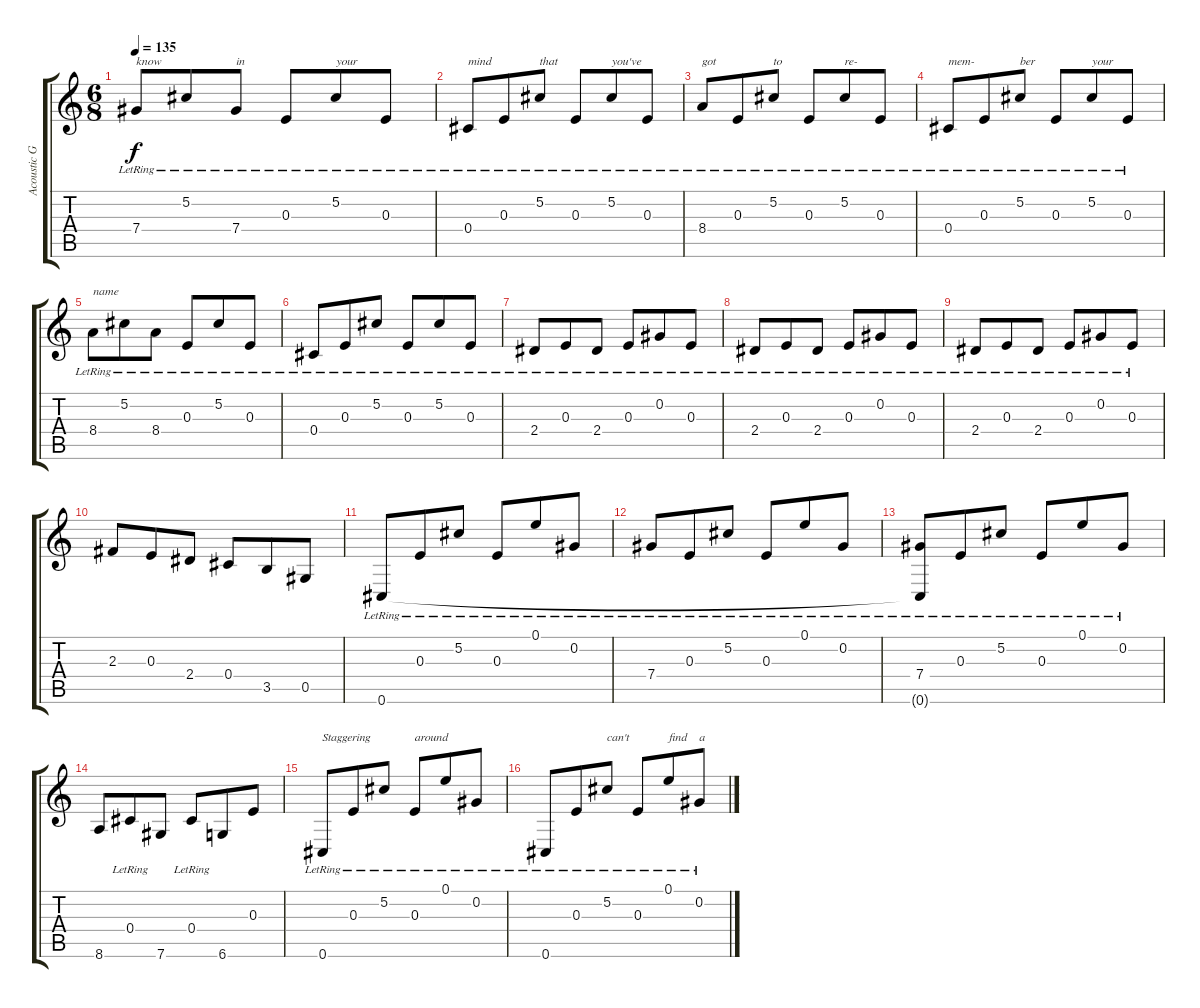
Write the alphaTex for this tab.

\track ("Acoustic Guitar" "Acoustic G") {instrument acousticguitarsteel}
\staff {score tabs}
\tuning (E4 Ab3 E3 Db3 Ab2 Db2) {hide}
\ts (6 8)
\tempo 135
\clef g2
\ks c
7.4{lr}.8{txt "know" dy f} 5.2{lr}.8 7.4{lr}.8{txt "in"} 0.3{lr}.8 5.2{lr}.8{txt "your"} 0.3{lr}.8 |
0.4{lr}.8{txt "mind"} 0.3{lr}.8 5.2{lr}.8{txt "that"} 0.3{lr}.8 5.2{lr}.8{txt "you've"} 0.3{lr}.8 |
8.4{lr}.8{txt "got"} 0.3{lr}.8 5.2{lr}.8{txt "to"} 0.3{lr}.8 5.2{lr}.8{txt "re-"} 0.3{lr}.8 |
0.4{lr}.8{txt "mem-"} 0.3{lr}.8 5.2{lr}.8{txt "ber"} 0.3{lr}.8 5.2{lr}.8{txt "your"} 0.3{lr}.8 |
8.4{lr}.8{txt "name"} 5.2{lr}.8 8.4{lr}.8 0.3{lr}.8 5.2{lr}.8 0.3{lr}.8 |
0.4{lr}.8 0.3{lr}.8 5.2{lr}.8 0.3{lr}.8 5.2{lr}.8 0.3{lr}.8 |
2.4{lr}.8 0.3{lr}.8 2.4{lr}.8 0.3{lr}.8 0.2{lr}.8 0.3{lr}.8 |
2.4{lr}.8 0.3{lr}.8 2.4{lr}.8 0.3{lr}.8 0.2{lr}.8 0.3{lr}.8 |
2.4{lr}.8 0.3{lr}.8 2.4{lr}.8 0.3{lr}.8 0.2{lr}.8 0.3{lr}.8 |
2.3.8 0.3.8 2.4.8 0.4.8 3.5.8 0.5.8 |
0.6{lr}.8 0.3{lr}.8 5.2{lr}.8 0.3{lr}.8 0.1{lr}.8 0.2{lr}.8 |
7.4{lr}.8 0.3{lr}.8 5.2{lr}.8 0.3{lr}.8 0.1{lr}.8 0.2{lr}.8 |
(7.4{lr} 0.6{t}).8 0.3{lr}.8 5.2{lr}.8 0.3{lr}.8 0.1{lr}.8 0.2{lr}.8 |
8.6.8 0.4{lr}.8 7.6.8 0.4{lr}.8 6.6.8 0.3.8 |
0.6{lr}.8{txt "Staggering"} 0.3{lr}.8 5.2{lr}.8 0.3{lr}.8{txt "around"} 0.1{lr}.8 0.2{lr}.8 |
0.6{lr}.8 0.3{lr}.8 5.2{lr}.8{txt "can't"} 0.3{lr}.8 0.1{lr}.8{txt "find"} 0.2{lr}.8{txt "a"}
